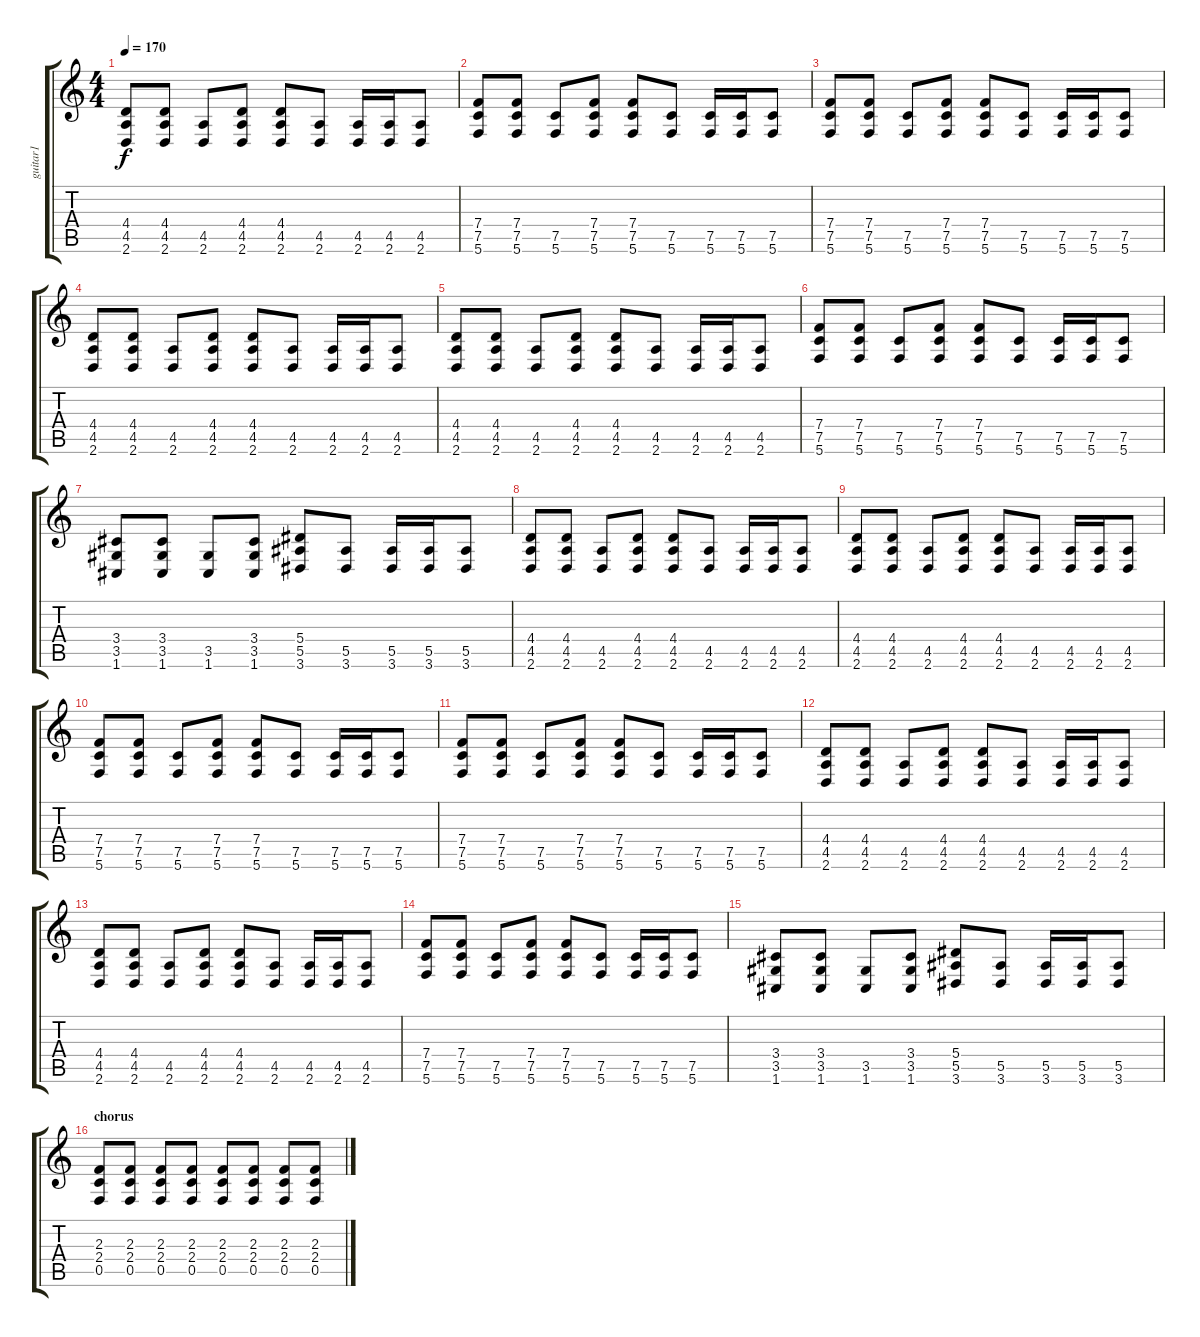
\track ("guitar1" "guitar1") {instrument distortionguitar}
\staff {score tabs}
\tuning (C4 G3 Eb3 Bb2 F2 C2) {hide}
\ts (4 4)
\tempo 170
\clef g2
\ks c
(4.4 4.5 2.6).8{dy f} (4.4 4.5 2.6).8 (4.5 2.6).8 (4.4 4.5 2.6).8 (4.4 4.5 2.6).8 (4.5 2.6).8 (4.5 2.6).16 (4.5 2.6).16 (4.5 2.6).8 |
(7.4 7.5 5.6).8 (7.4 7.5 5.6).8 (7.5 5.6).8 (7.4 7.5 5.6).8 (7.4 7.5 5.6).8 (7.5 5.6).8 (7.5 5.6).16 (7.5 5.6).16 (7.5 5.6).8 |
(7.4 7.5 5.6).8 (7.4 7.5 5.6).8 (7.5 5.6).8 (7.4 7.5 5.6).8 (7.4 7.5 5.6).8 (7.5 5.6).8 (7.5 5.6).16 (7.5 5.6).16 (7.5 5.6).8 |
(4.4 4.5 2.6).8 (4.4 4.5 2.6).8 (4.5 2.6).8 (4.4 4.5 2.6).8 (4.4 4.5 2.6).8 (4.5 2.6).8 (4.5 2.6).16 (4.5 2.6).16 (4.5 2.6).8 |
(4.4 4.5 2.6).8 (4.4 4.5 2.6).8 (4.5 2.6).8 (4.4 4.5 2.6).8 (4.4 4.5 2.6).8 (4.5 2.6).8 (4.5 2.6).16 (4.5 2.6).16 (4.5 2.6).8 |
(7.4 7.5 5.6).8 (7.4 7.5 5.6).8 (7.5 5.6).8 (7.4 7.5 5.6).8 (7.4 7.5 5.6).8 (7.5 5.6).8 (7.5 5.6).16 (7.5 5.6).16 (7.5 5.6).8 |
(3.4 3.5 1.6).8 (3.4 3.5 1.6).8 (3.5 1.6).8 (3.4 3.5 1.6).8 (5.4 5.5 3.6).8 (5.5 3.6).8 (5.5 3.6).16 (5.5 3.6).16 (5.5 3.6).8 |
(4.4 4.5 2.6).8 (4.4 4.5 2.6).8 (4.5 2.6).8 (4.4 4.5 2.6).8 (4.4 4.5 2.6).8 (4.5 2.6).8 (4.5 2.6).16 (4.5 2.6).16 (4.5 2.6).8 |
(4.4 4.5 2.6).8 (4.4 4.5 2.6).8 (4.5 2.6).8 (4.4 4.5 2.6).8 (4.4 4.5 2.6).8 (4.5 2.6).8 (4.5 2.6).16 (4.5 2.6).16 (4.5 2.6).8 |
(7.4 7.5 5.6).8 (7.4 7.5 5.6).8 (7.5 5.6).8 (7.4 7.5 5.6).8 (7.4 7.5 5.6).8 (7.5 5.6).8 (7.5 5.6).16 (7.5 5.6).16 (7.5 5.6).8 |
(7.4 7.5 5.6).8 (7.4 7.5 5.6).8 (7.5 5.6).8 (7.4 7.5 5.6).8 (7.4 7.5 5.6).8 (7.5 5.6).8 (7.5 5.6).16 (7.5 5.6).16 (7.5 5.6).8 |
(4.4 4.5 2.6).8 (4.4 4.5 2.6).8 (4.5 2.6).8 (4.4 4.5 2.6).8 (4.4 4.5 2.6).8 (4.5 2.6).8 (4.5 2.6).16 (4.5 2.6).16 (4.5 2.6).8 |
(4.4 4.5 2.6).8 (4.4 4.5 2.6).8 (4.5 2.6).8 (4.4 4.5 2.6).8 (4.4 4.5 2.6).8 (4.5 2.6).8 (4.5 2.6).16 (4.5 2.6).16 (4.5 2.6).8 |
(7.4 7.5 5.6).8 (7.4 7.5 5.6).8 (7.5 5.6).8 (7.4 7.5 5.6).8 (7.4 7.5 5.6).8 (7.5 5.6).8 (7.5 5.6).16 (7.5 5.6).16 (7.5 5.6).8 |
(3.4 3.5 1.6).8 (3.4 3.5 1.6).8 (3.5 1.6).8 (3.4 3.5 1.6).8 (5.4 5.5 3.6).8 (5.5 3.6).8 (5.5 3.6).16 (5.5 3.6).16 (5.5 3.6).8 |
\section ("" "chorus")
(2.3 2.4 0.5).8 (2.3 2.4 0.5).8 (2.3 2.4 0.5).8 (2.3 2.4 0.5).8 (2.3 2.4 0.5).8 (2.3 2.4 0.5).8 (2.3 2.4 0.5).8 (2.3 2.4 0.5).8
